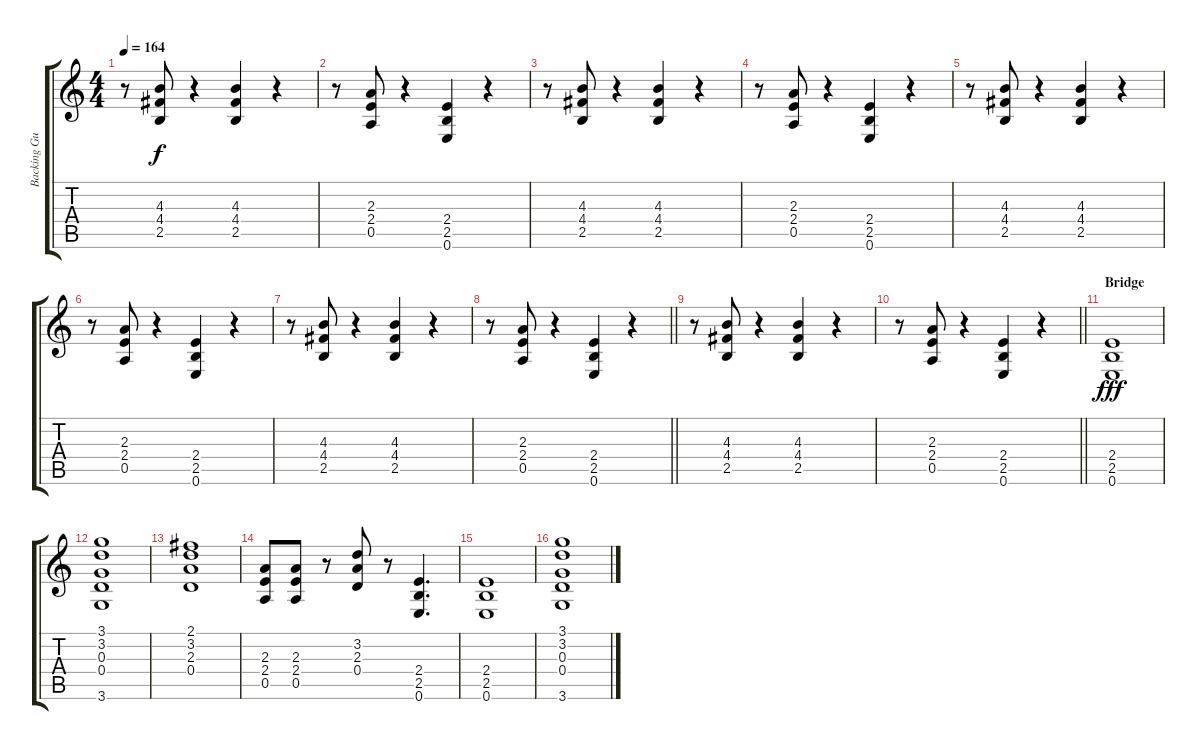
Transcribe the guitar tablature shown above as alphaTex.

\track ("Backing Guitar " "Backing Gu") {instrument distortionguitar}
\staff {score tabs}
\tuning (E4 B3 G3 D3 A2 E2) {hide}
\ts (4 4)
\tempo 164
\clef g2
\ks c
r.8{dy f} (4.3 4.4 2.5).8 r.4 (4.3 4.4 2.5).4 r.4 |
r.8 (2.3 2.4 0.5).8 r.4 (2.4 2.5 0.6).4 r.4 |
r.8 (4.3 4.4 2.5).8 r.4 (4.3 4.4 2.5).4 r.4 |
r.8 (2.3 2.4 0.5).8 r.4 (2.4 2.5 0.6).4 r.4 |
r.8 (4.3 4.4 2.5).8 r.4 (4.3 4.4 2.5).4 r.4 |
r.8 (2.3 2.4 0.5).8 r.4 (2.4 2.5 0.6).4 r.4 |
r.8 (4.3 4.4 2.5).8 r.4 (4.3 4.4 2.5).4 r.4 |
\barLineRight lightlight
r.8 (2.3 2.4 0.5).8 r.4 (2.4 2.5 0.6).4 r.4 |
r.8 (4.3 4.4 2.5).8 r.4 (4.3 4.4 2.5).4 r.4 |
\barLineRight lightlight
r.8 (2.3 2.4 0.5).8 r.4 (2.4 2.5 0.6).4 r.4 |
\section ("" "Bridge")
(2.4 2.5 0.6).1{dy fff} |
(3.1 3.2 0.3 0.4 3.6).1 |
(2.1 3.2 2.3 0.4).1 |
(2.3 2.4 0.5).8 (2.3 2.4 0.5).8 r.8 (3.2 2.3 0.4).8 r.8 (2.4 2.5 0.6).4{d} |
(2.4 2.5 0.6).1 |
(3.1 3.2 0.3 0.4 3.6).1
